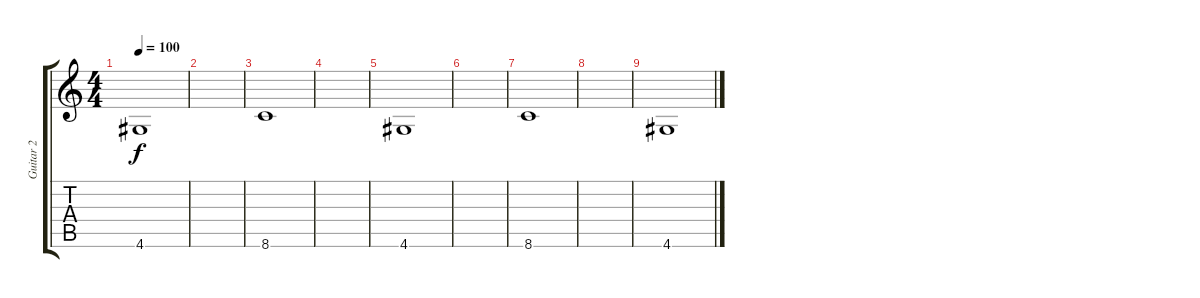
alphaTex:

\track ("Guitar 2" "Guitar 2") {instrument acousticguitarsteel}
\staff {score tabs}
\tuning (E4 B3 G3 D3 A2 E2) {hide}
\ts (4 4)
\tempo 100
\clef g2
\ks c
4.6.1{dy f} |
|
8.6.1 |
|
4.6.1 |
|
8.6.1 |
|
4.6.1
